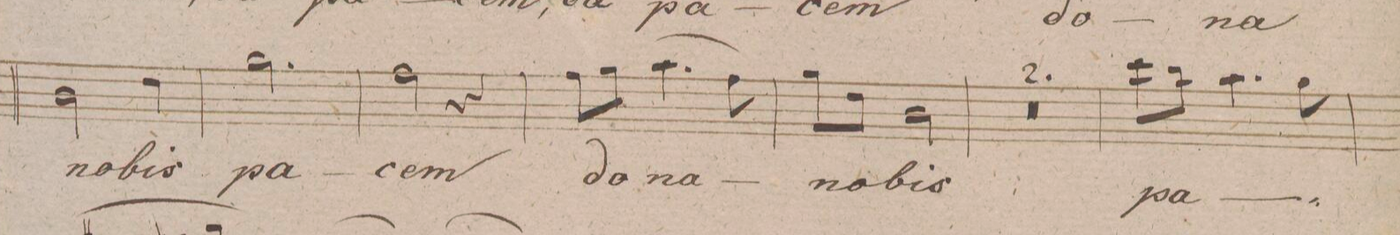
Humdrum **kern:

**kern	**text	**dynam
*I"Soprano	*	*
*clefC1	*	*
*k[f#c#g#d#]	*	*
*M3/4	*	*
2g#	no-	.
4b	-bis	.
=112	=112	=112
2.ee	pa-	.
=113	=113	=113
2dd#	-cem,	.
4r	.	.
=114	=114	=114
8dd#L	do-	.
8eeJ	.	.
(>4.ff#	-na	.
8dd#)	.	.
=115	=115	=115
8eeL	no-	.
8bJ	.	.
2g#	-bis	.
=116	=116	=116
1.r	.	.
=117	=117	=117
=118	=118	=118
8aaL	pa-	.
8gg#J	.	.
4.ff#	.	.
8ee	.	.
=119	=119	=119
*-	*-	*-
